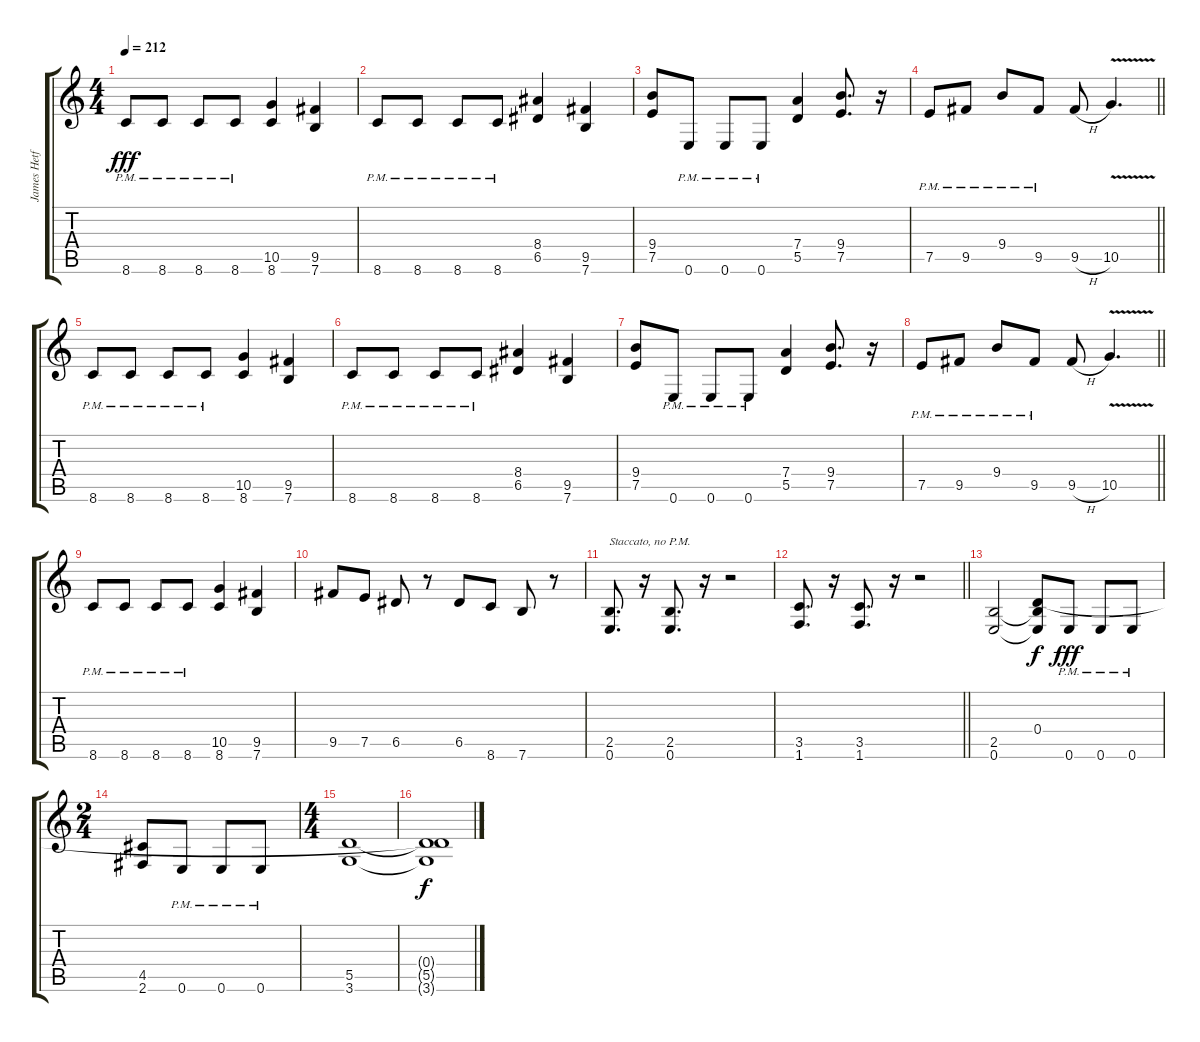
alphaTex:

\track ("James Hetfeild" "James Hetf") {instrument distortionguitar}
\staff {score tabs}
\tuning (E4 B3 G3 D3 A2 E2) {hide}
\ts (4 4)
\tempo 212
\clef g2
\ks c
8.6{pm}.8{dy fff} 8.6{pm}.8 8.6{pm}.8 8.6{pm}.8 (10.5 8.6).4 (9.5 7.6).4 |
8.6{pm}.8 8.6{pm}.8 8.6{pm}.8 8.6{pm}.8 (8.4 6.5).4 (9.5 7.6).4 |
(9.4 7.5).8 0.6{pm}.8 0.6{pm}.8 0.6{pm}.8 (7.4 5.5).4 (9.4 7.5).8{d} r.16 |
\barLineRight lightlight
7.5{pm}.8 9.5{pm}.8 9.4{pm}.8 9.5{pm}.8 9.5{h}.8 10.5{v}.4{d} |
8.6{pm}.8 8.6{pm}.8 8.6{pm}.8 8.6{pm}.8 (10.5 8.6).4 (9.5 7.6).4 |
8.6{pm}.8 8.6{pm}.8 8.6{pm}.8 8.6{pm}.8 (8.4 6.5).4 (9.5 7.6).4 |
(9.4 7.5).8 0.6{pm}.8 0.6{pm}.8 0.6{pm}.8 (7.4 5.5).4 (9.4 7.5).8{d} r.16 |
\barLineRight lightlight
7.5{pm}.8 9.5{pm}.8 9.4{pm}.8 9.5{pm}.8 9.5{h}.8 10.5{v}.4{d} |
8.6{pm}.8 8.6{pm}.8 8.6{pm}.8 8.6{pm}.8 (10.5 8.6).4 (9.5 7.6).4 |
9.5.8 7.5.8 6.5.8 r.8 6.5.8 8.6.8 7.6.8 r.8 |
(2.5 0.6).8{d txt "Staccato, no P.M."} r.16 (2.5 0.6).8{d} r.16 r.2 |
\barLineRight lightlight
(3.5 1.6).8{d} r.16 (3.5 1.6).8{d} r.16 r.2 |
(2.5 0.6).2 (0.4 2.5{t} 0.6{t}).8{dy f} 0.6{pm}.8{dy fff} 0.6{pm}.8 0.6{pm}.8 |
\ts (2 4)
(4.5 2.6).8 0.6{pm}.8 0.6{pm}.8 0.6{pm}.8 |
\ts (4 4)
(5.5 3.6).1 |
(0.4{t} 5.5{t} 3.6{t}).1{dy f}
